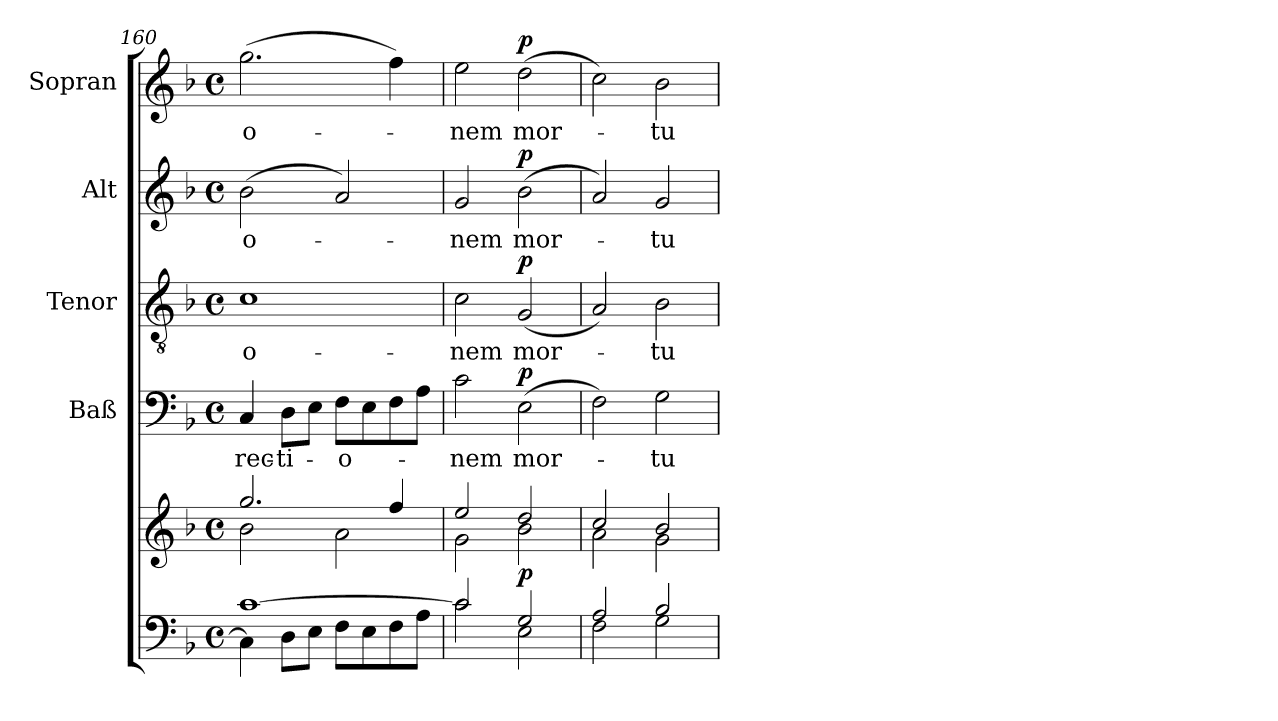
**kern	**kern	**dynam	**kern	**text	**dynam	**kern	**text	**dynam	**kern	**text	**dynam	**kern	**text	**dynam
*part5	*part5	*part5	*part4	*part4	*part4	*part3	*part3	*part3	*part2	*part2	*part2	*part1	*part1	*part1
*staff6	*staff5	*staff5/6	*staff4	*staff4	*staff4	*staff3	*staff3	*staff3	*staff2	*staff2	*staff2	*staff1	*staff1	*staff1
*	*	*	*I"Baß	*	*	*I"Tenor	*	*	*I"Alt	*	*	*I"Sopran	*	*
*	*	*	*I'Baß	*	*	*I'Ten	*	*	*I'Alt	*	*	*I'Sop	*	*
*clefF4	*clefG2	*	*clefF4	*	*	*clefGv2	*	*	*clefG2	*	*	*clefG2	*	*
*k[b-]	*k[b-]	*	*k[b-]	*	*	*k[b-]	*	*	*k[b-]	*	*	*k[b-]	*	*
*F:	*F:	*	*F:	*	*	*F:	*	*	*F:	*	*	*F:	*	*
*M4/4	*M4/4	*	*M4/4	*	*	*M4/4	*	*	*M4/4	*	*	*M4/4	*	*
*met(c)	*met(c)	*	*met(c)	*	*	*met(c)	*	*	*met(c)	*	*	*met(c)	*	*
=160	=160	=160	=160	=160	=160	=160	=160	=160	=160	=160	=160	=160	=160	=160
*^	*^	*	*	*	*	*	*	*	*	*	*	*	*	*
!	!	!	!	!	!	!LO:LY:b	!	!	!LO:LY:b	!	!	!LO:LY:b	!	!	!LO:LY:b	!
[>1c	4C\]	2.gg/	2b-\	.	4C/	-rec-	.	1c	-o-	.	(>2b-\	-o-	.	(>2.gg\	-o-	.
!	!	!	!	!	!	!LO:LY:b	!	!	!	!	!	!	!	!	!	!
.	8D\L	.	.	.	8D\L	-ti-	.	.	.	.	.	.	.	.	.	.
.	8E\J	.	.	.	8E\J	.	.	.	.	.	.	.	.	.	.	.
!	!	!	!	!	!	!LO:LY:b	!	!	!	!	!	!	!	!	!	!
.	8F\L	.	2a\	.	8F\L	-o-	.	.	.	.	2a/)	.	.	.	.	.
.	8E\	.	.	.	8E\	.	.	.	.	.	.	.	.	.	.	.
.	8F\	4ff/	.	.	8F\	.	.	.	.	.	.	.	.	4ff\)	.	.
.	8A\J	.	.	.	8A\J	.	.	.	.	.	.	.	.	.	.	.
=161	=161	=161	=161	=161	=161	=161	=161	=161	=161	=161	=161	=161	=161	=161	=161	=161
!	!	!	!	!	!	!LO:LY:b	!	!	!LO:LY:b	!	!	!LO:LY:b	!	!	!LO:LY:b	!
2c/]	2c\	2ee/	2g\	.	2c\	-nem	.	2c\	-nem	.	2g/	-nem	.	2ee\	-nem	.
!	!	!	!	!LO:DY:b	!	!LO:LY:b	!LO:DY:a	!	!LO:LY:b	!LO:DY:a	!	!LO:LY:b	!LO:DY:a	!	!LO:LY:b	!LO:DY:a
2G/	2E\	2dd/	2b-\	p	(>2E\	mor-	p	(<2G/	mor-	p	(>2b-\	mor-	p	(>2dd\	mor-	p
=162	=162	=162	=162	=162	=162	=162	=162	=162	=162	=162	=162	=162	=162	=162	=162	=162
2A/	2F\	2cc/	2a\	.	2F\)	.	.	2A/)	.	.	2a/)	.	.	2cc\)	.	.
!	!	!	!	!	!	!LO:LY:b	!	!	!LO:LY:b	!	!	!LO:LY:b	!	!	!LO:LY:b	!
2B-/	2G\	2b-/	2g\	.	2G\	-tu-	.	2B-\	-tu-	.	2g/	-tu-	.	2b-\	-tu-	.
*v	*v	*	*	*	*	*	*	*	*	*	*	*	*	*	*	*
*	*v	*v	*	*	*	*	*	*	*	*	*	*	*	*	*
=	=	=	=	=	=	=	=	=	=	=	=	=	=	=
*-	*-	*-	*-	*-	*-	*-	*-	*-	*-	*-	*-	*-	*-	*-
